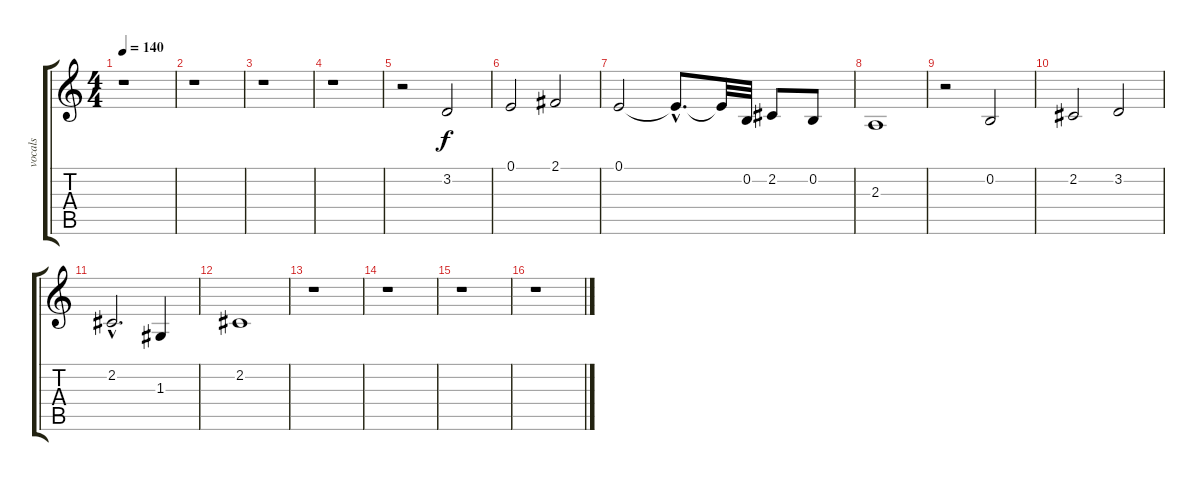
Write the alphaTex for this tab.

\track ("vocals" "vocals") {instrument oboe}
\staff {score tabs}
\tuning (E4 B3 G3 D3 A2 E2) {hide}
\ts (4 4)
\tempo 140
\clef g2
\ks c
r.1{dy f} |
r.1 |
r.1 |
r.1 |
r.2 3.2.2 |
0.1.2 2.1.2 |
0.1.2 0.1{hac t}.8{d} 0.1{t}.32 0.2.32 2.2.8 0.2.8 |
2.3.1 |
r.2 0.2.2 |
2.2.2 3.2.2 |
2.2{hac}.2{d} 1.3.4 |
2.2.1 |
r.1 |
r.1 |
r.1 |
r.1
